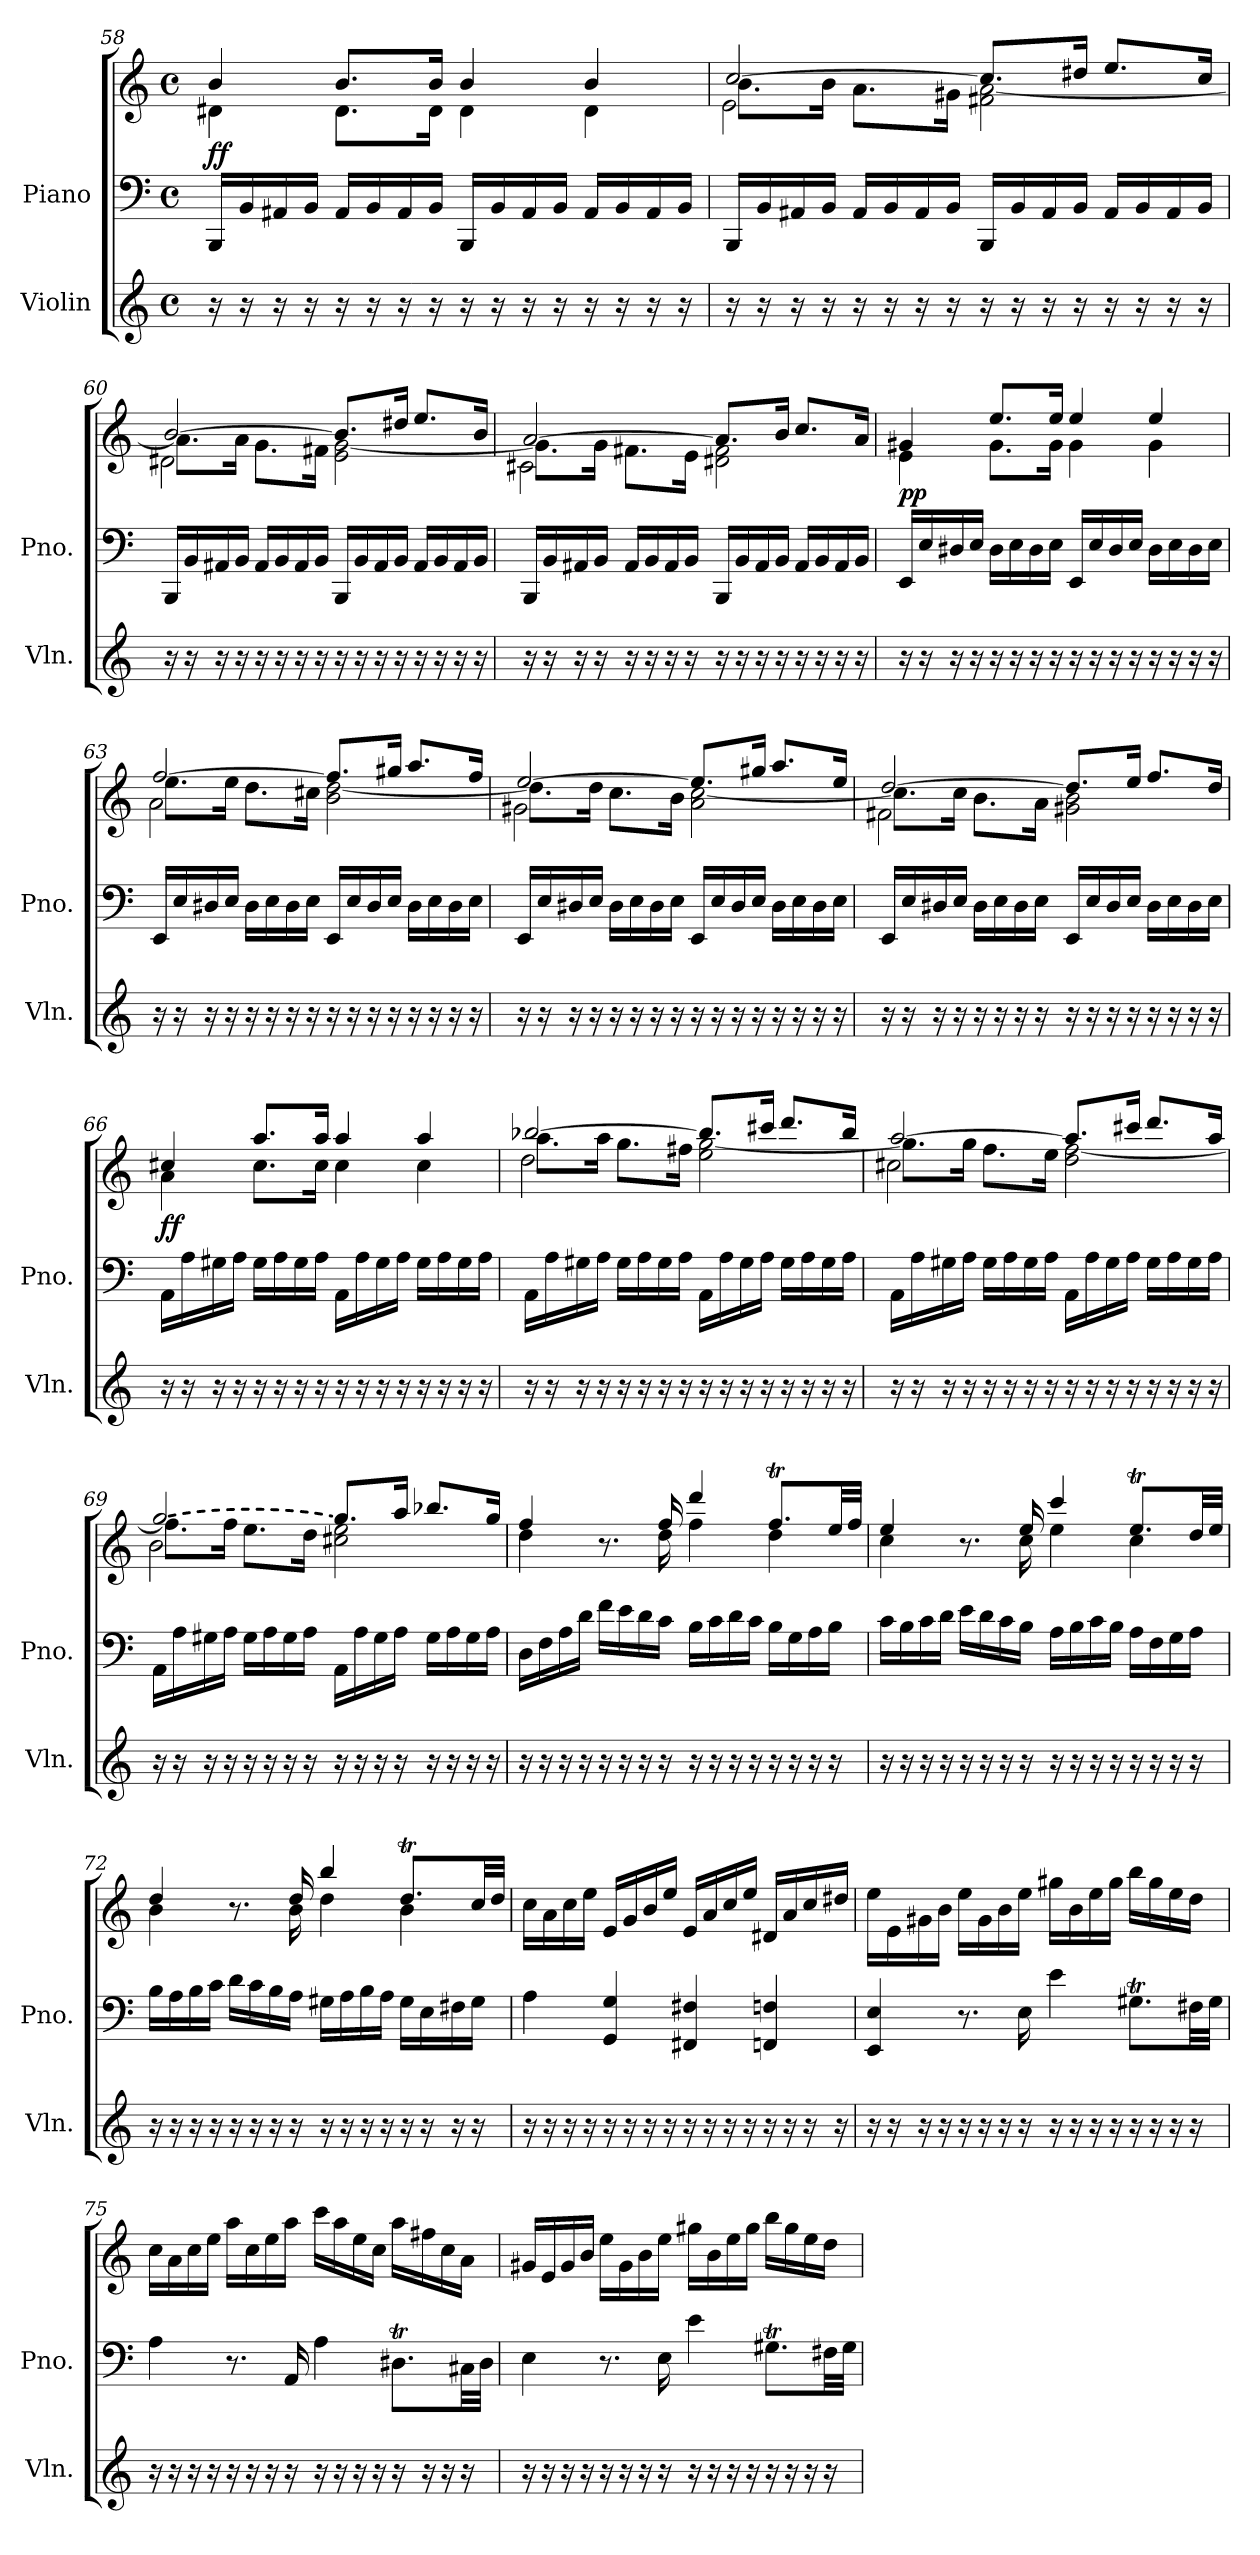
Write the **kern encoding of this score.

**kern	**kern	**kern	**dynam
*part2	*part1	*part1	*part1
*staff3	*staff2	*staff1	*staff1/2
*I"Violin	*I"Piano	*	*
*I'Vln.	*I'Pno.	*	*
!!LO:LB:g=z
*clefG2	*clefF4	*clefG2	*
*k[]	*k[]	*k[]	*
*M4/4	*M4/4	*M4/4	*
*met(c)	*met(c)	*met(c)	*
=58	=58	=58	=58
*	*	*^	*
!	!	!	!	!LO:DY:b
16r	16BBB/LL	4b/	4d#X\	ff
16r	16BB/	.	.	.
16r	16AA#X/	.	.	.
16r	16BB/JJ	.	.	.
16r	16AA#/LL	8.b/L	8.d#\L	.
16r	16BB/	.	.	.
16r	16AA#/	.	.	.
16r	16BB/JJ	16b/Jk	16d#\Jk	.
16r	16BBB/LL	4b/	4d#\	.
16r	16BB/	.	.	.
16r	16AA#/	.	.	.
16r	16BB/JJ	.	.	.
16r	16AA#/LL	4b/	4d#\	.
16r	16BB/	.	.	.
16r	16AA#/	.	.	.
16r	16BB/JJ	.	.	.
=59	=59	=59	=59	=59
*	*	*	*^	*
16r	16BBB/LL	[2cc/	8.b\L	2e\	.
16r	16BB/	.	.	.	.
16r	16AA#X/	.	.	.	.
16r	16BB/JJ	.	16b\Jk	.	.
16r	16AA#/LL	.	8.a\L	.	.
16r	16BB/	.	.	.	.
16r	16AA#/	.	.	.	.
16r	16BB/JJ	.	16g#X\Jk	.	.
16r	16BBB/LL	8.cc/L]	2f#X\ [2a\	2ryy	.
16r	16BB/	.	.	.	.
16r	16AA#/	.	.	.	.
16r	16BB/JJ	16dd#X/Jk	.	.	.
16r	16AA#/LL	8.ee/L	.	.	.
16r	16BB/	.	.	.	.
16r	16AA#/	.	.	.	.
16r	16BB/JJ	16cc/Jk	.	.	.
=60	=60	=60	=60	=60	=60
16r	16BBB/LL	[2b/	8.a\L]	2d#X\	.
16r	16BB/	.	.	.	.
16r	16AA#X/	.	.	.	.
16r	16BB/JJ	.	16a\Jk	.	.
16r	16AA#/LL	.	8.g\L	.	.
16r	16BB/	.	.	.	.
16r	16AA#/	.	.	.	.
16r	16BB/JJ	.	16f#X\Jk	.	.
16r	16BBB/LL	8.b/L]	2e\ [2g\	2ryy	.
16r	16BB/	.	.	.	.
16r	16AA#/	.	.	.	.
16r	16BB/JJ	16dd#X/Jk	.	.	.
16r	16AA#/LL	8.ee/L	.	.	.
16r	16BB/	.	.	.	.
16r	16AA#/	.	.	.	.
16r	16BB/JJ	16b/Jk	.	.	.
!!LO:PB:g=z	!!	!!
=61	=61	=61	=61	=61	=61
16r	16BBB/LL	[2a/	8.g\L]	2c#X\	.
16r	16BB/	.	.	.	.
16r	16AA#X/	.	.	.	.
16r	16BB/JJ	.	16g\Jk	.	.
16r	16AA#/LL	.	8.f#X\L	.	.
16r	16BB/	.	.	.	.
16r	16AA#/	.	.	.	.
16r	16BB/JJ	.	16e\Jk	.	.
16r	16BBB/LL	8.a/L]	2d#X\ 2f#\	2ryy	.
16r	16BB/	.	.	.	.
16r	16AA#/	.	.	.	.
16r	16BB/JJ	16b/Jk	.	.	.
16r	16AA#/LL	8.cc/L	.	.	.
16r	16BB/	.	.	.	.
16r	16AA#/	.	.	.	.
16r	16BB/JJ	16a/Jk	.	.	.
*	*	*	*v	*v	*
=62	=62	=62	=62	=62
!	!	!	!	!LO:DY:b
16r	16EE/LL	4g#X/	4e\	pp
16r	16E/	.	.	.
16r	16D#X/	.	.	.
16r	16E/JJ	.	.	.
16r	16D#\LL	8.ee/L	8.g#\L	.
16r	16E\	.	.	.
16r	16D#\	.	.	.
16r	16E\JJ	16ee/Jk	16g#\Jk	.
16r	16EE/LL	4ee/	4g#\	.
16r	16E/	.	.	.
16r	16D#/	.	.	.
16r	16E/JJ	.	.	.
16r	16D#\LL	4ee/	4g#\	.
16r	16E\	.	.	.
16r	16D#\	.	.	.
16r	16E\JJ	.	.	.
=63	=63	=63	=63	=63
*	*	*	*^	*
16r	16EE/LL	[2ff/	8.ee\L	2a\	.
16r	16E/	.	.	.	.
16r	16D#X/	.	.	.	.
16r	16E/JJ	.	16ee\Jk	.	.
16r	16D#\LL	.	8.dd\L	.	.
16r	16E\	.	.	.	.
16r	16D#\	.	.	.	.
16r	16E\JJ	.	16cc#X\Jk	.	.
16r	16EE/LL	8.ff/L]	2b\ [2dd\	2ryy	.
16r	16E/	.	.	.	.
16r	16D#/	.	.	.	.
16r	16E/JJ	16gg#X/Jk	.	.	.
16r	16D#\LL	8.aa/L	.	.	.
16r	16E\	.	.	.	.
16r	16D#\	.	.	.	.
16r	16E\JJ	16ff/Jk	.	.	.
!!LO:LB:g=z	!!	!!
=64	=64	=64	=64	=64	=64
16r	16EE/LL	[2ee/	8.dd\L]	2g#X\	.
16r	16E/	.	.	.	.
16r	16D#X/	.	.	.	.
16r	16E/JJ	.	16dd\Jk	.	.
16r	16D#\LL	.	8.cc\L	.	.
16r	16E\	.	.	.	.
16r	16D#\	.	.	.	.
16r	16E\JJ	.	16b\Jk	.	.
16r	16EE/LL	8.ee/L]	2a\ [2cc\	2ryy	.
16r	16E/	.	.	.	.
16r	16D#/	.	.	.	.
16r	16E/JJ	16gg#X/Jk	.	.	.
16r	16D#\LL	8.aa/L	.	.	.
16r	16E\	.	.	.	.
16r	16D#\	.	.	.	.
16r	16E\JJ	16ee/Jk	.	.	.
=65	=65	=65	=65	=65	=65
16r	16EE/LL	[2dd/	8.cc\L]	2f#X\	.
16r	16E/	.	.	.	.
16r	16D#X/	.	.	.	.
16r	16E/JJ	.	16cc\Jk	.	.
16r	16D#\LL	.	8.b\L	.	.
16r	16E\	.	.	.	.
16r	16D#\	.	.	.	.
16r	16E\JJ	.	16a\Jk	.	.
16r	16EE/LL	8.dd/L]	2g#X\ 2b\	2ryy	.
16r	16E/	.	.	.	.
16r	16D#/	.	.	.	.
16r	16E/JJ	16ee/Jk	.	.	.
16r	16D#\LL	8.ff/L	.	.	.
16r	16E\	.	.	.	.
16r	16D#\	.	.	.	.
16r	16E\JJ	16dd/Jk	.	.	.
*	*	*	*v	*v	*
=66	=66	=66	=66	=66
!	!	!	!	!LO:DY:b
16r	16AA\LL	4cc#X/	4a\	ff
16r	16A\	.	.	.
16r	16G#X\	.	.	.
16r	16A\JJ	.	.	.
16r	16G#\LL	8.aa/L	8.cc#\L	.
16r	16A\	.	.	.
16r	16G#\	.	.	.
16r	16A\JJ	16aa/Jk	16cc#\Jk	.
16r	16AA\LL	4aa/	4cc#\	.
16r	16A\	.	.	.
16r	16G#\	.	.	.
16r	16A\JJ	.	.	.
16r	16G#\LL	4aa/	4cc#\	.
16r	16A\	.	.	.
16r	16G#\	.	.	.
16r	16A\JJ	.	.	.
*	*	*v	*v	*
!!LO:LB:g=z
=67	=67	=67	=67
!	!	!LO:T:dash	!
*	*	*^	*
*	*	*	*^	*
16r	16AA\LL	[2bb-X/	8.aa\L	2dd\	.
16r	16A\	.	.	.	.
16r	16G#X\	.	.	.	.
16r	16A\JJ	.	16aa\Jk	.	.
16r	16G#\LL	.	8.gg\L	.	.
16r	16A\	.	.	.	.
16r	16G#\	.	.	.	.
16r	16A\JJ	.	16ff#X\Jk	.	.
16r	16AA\LL	8.bb-/L]	2ee\ [2gg\	2ryy	.
16r	16A\	.	.	.	.
16r	16G#\	.	.	.	.
16r	16A\JJ	16ccc#X/Jk	.	.	.
16r	16G#\LL	8.ddd/L	.	.	.
16r	16A\	.	.	.	.
16r	16G#\	.	.	.	.
16r	16A\JJ	16bb-/Jk	.	.	.
=68	=68	=68	=68	=68	=68
16r	16AA\LL	[2aa/	8.gg\L]	2cc#X\	.
16r	16A\	.	.	.	.
16r	16G#X\	.	.	.	.
16r	16A\JJ	.	16gg\Jk	.	.
16r	16G#\LL	.	8.ff\L	.	.
16r	16A\	.	.	.	.
16r	16G#\	.	.	.	.
16r	16A\JJ	.	16ee\Jk	.	.
16r	16AA\LL	8.aa/L]	2dd\ [2ff\	2ryy	.
16r	16A\	.	.	.	.
16r	16G#\	.	.	.	.
16r	16A\JJ	16ccc#X/Jk	.	.	.
16r	16G#\LL	8.ddd/L	.	.	.
16r	16A\	.	.	.	.
16r	16G#\	.	.	.	.
16r	16A\JJ	16aa/Jk	.	.	.
=69	=69	=69	=69	=69	=69
!	!	!LO:T:dash	!	!	!
16r	16AA\LL	[2gg/	8.ff\L]	2b\	.
16r	16A\	.	.	.	.
16r	16G#X\	.	.	.	.
16r	16A\JJ	.	16ff\Jk	.	.
16r	16G#\LL	.	8.ee\L	.	.
16r	16A\	.	.	.	.
16r	16G#\	.	.	.	.
16r	16A\JJ	.	16dd\Jk	.	.
16r	16AA\LL	8.gg/L]	2cc#X\ 2ee\	2ryy	.
16r	16A\	.	.	.	.
16r	16G#\	.	.	.	.
16r	16A\JJ	16aa/Jk	.	.	.
16r	16G#\LL	8.bb-X/L	.	.	.
16r	16A\	.	.	.	.
16r	16G#\	.	.	.	.
16r	16A\JJ	16gg/Jk	.	.	.
*	*	*	*v	*v	*
!!LO:LB:g=z
=70	=70	=70	=70	=70
16r	16D\LL	4ff/	4dd\	.
16r	16F\	.	.	.
16r	16A\	.	.	.
16r	16d\JJ	.	.	.
16r	16f\LL	8.r	8.ryy	.
16r	16e\	.	.	.
16r	16d\	.	.	.
16r	16c\JJ	16ff/	16dd\	.
16r	16B\LL	4ddd/	4ff\	.
16r	16c\	.	.	.
16r	16d\	.	.	.
16r	16c\JJ	.	.	.
16r	16B\LL	8.ffT/L	4dd\	.
16r	16G\	.	.	.
16r	16A\	.	.	.
16r	16B\JJ	32ee/LL	.	.
.	.	32ff/JJJ	.	.
=71	=71	=71	=71	=71
16r	16c\LL	4ee/	4cc\	.
16r	16B\	.	.	.
16r	16c\	.	.	.
16r	16d\JJ	.	.	.
16r	16e\LL	8.r	8.ryy	.
16r	16d\	.	.	.
16r	16c\	.	.	.
16r	16B\JJ	16ee/	16cc\	.
16r	16A\LL	4ccc/	4ee\	.
16r	16B\	.	.	.
16r	16c\	.	.	.
16r	16B\JJ	.	.	.
16r	16A\LL	8.eet/L	4cc\	.
16r	16F\	.	.	.
16r	16G\	.	.	.
16r	16A\JJ	32dd/LL	.	.
.	.	32ee/JJJ	.	.
=72	=72	=72	=72	=72
16r	16B\LL	4dd/	4b\	.
16r	16A\	.	.	.
16r	16B\	.	.	.
16r	16c\JJ	.	.	.
16r	16d\LL	8.r	8.ryy	.
16r	16c\	.	.	.
16r	16B\	.	.	.
16r	16A\JJ	16dd/	16b\	.
16r	16G#X\LL	4bb/	4dd\	.
16r	16A\	.	.	.
16r	16B\	.	.	.
16r	16A\JJ	.	.	.
16r	16G#\LL	8.ddT/L	4b\	.
16r	16E\	.	.	.
16r	16F#X\	.	.	.
16r	16G#\JJ	32cc/LL	.	.
.	.	32dd/JJJ	.	.
*	*	*v	*v	*
!!LO:PB:g=z
=73	=73	=73	=73
16r	4A\	16cc\LL	.
16r	.	16a\	.
16r	.	16cc\	.
16r	.	16ee\JJ	.
16r	4GG/ 4G/	16e/LL	.
16r	.	16g/	.
16r	.	16b/	.
16r	.	16ee/JJ	.
16r	4FF#X/ 4F#X/	16e/LL	.
16r	.	16a/	.
16r	.	16cc/	.
16r	.	16ee/JJ	.
16r	4FFn/ 4Fn/	16d#X/LL	.
16r	.	16a/	.
16r	.	16cc/	.
16r	.	16dd#X/JJ	.
=74	=74	=74	=74
16r	4EE/ 4E/	16ee\LL	.
16r	.	16e\	.
16r	.	16g#X\	.
16r	.	16b\JJ	.
16r	8.r	16ee\LL	.
16r	.	16g#\	.
16r	.	16b\	.
16r	16E\	16ee\JJ	.
16r	4e\	16gg#X\LL	.
16r	.	16b\	.
16r	.	16ee\	.
16r	.	16gg#\JJ	.
16r	8.G#Xt\L	16bb\LL	.
16r	.	16gg#\	.
16r	.	16ee\	.
16r	32F#X\LL	16dd\JJ	.
.	32G#\JJJ	.	.
=75	=75	=75	=75
16r	4A\	16cc\LL	.
16r	.	16a\	.
16r	.	16cc\	.
16r	.	16ee\JJ	.
16r	8.r	16aa\LL	.
16r	.	16cc\	.
16r	.	16ee\	.
16r	16AA/	16aa\JJ	.
16r	4A\	16ccc\LL	.
16r	.	16aa\	.
16r	.	16ee\	.
16r	.	16cc\JJ	.
16r	8.D#Xt\L	16aa\LL	.
16r	.	16ff#X\	.
16r	.	16cc\	.
16r	32C#X\LL	16a\JJ	.
.	32D#\JJJ	.	.
!!LO:LB:g=z
=76	=76	=76	=76
16r	4E\	16g#X/LL	.
16r	.	16e/	.
16r	.	16g#/	.
16r	.	16b/JJ	.
16r	8.r	16ee\LL	.
16r	.	16g#\	.
16r	.	16b\	.
16r	16E\	16ee\JJ	.
16r	4e\	16gg#X\LL	.
16r	.	16b\	.
16r	.	16ee\	.
16r	.	16gg#\JJ	.
16r	8.G#Xt\L	16bb\LL	.
16r	.	16gg#\	.
16r	.	16ee\	.
16r	32F#X\LL	16dd\JJ	.
.	32G#\JJJ	.	.
=	=	=	=
*-	*-	*-	*-
